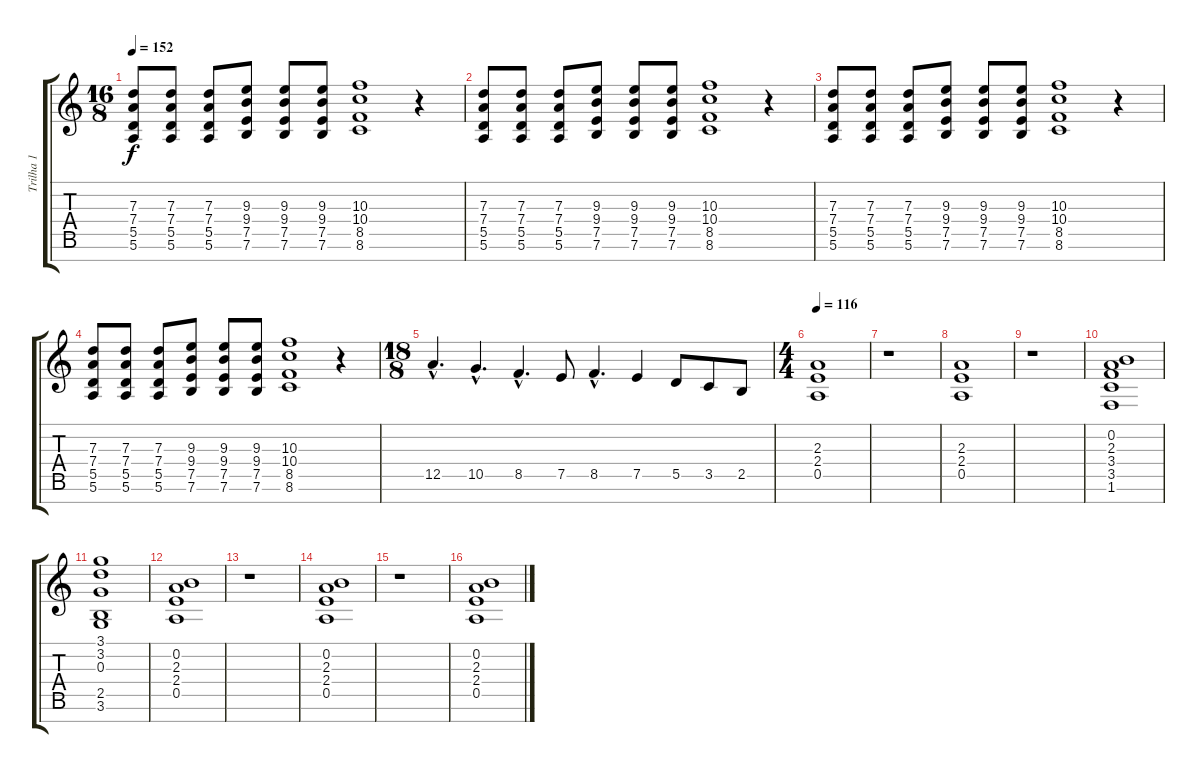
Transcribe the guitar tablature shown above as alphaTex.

\track ("Trilha 1" "Trilha 1") {instrument acousticguitarnylon}
\staff {score tabs}
\tuning (E4 B3 G3 D3 A2 E2 B1) {hide}
\ts (16 8)
\tempo 152
\clef g2
\ks c
(7.3 7.4 5.5 5.6).8{dy f} (7.3 7.4 5.5 5.6).8 (7.3 7.4 5.5 5.6).8 (9.3 9.4 7.5 7.6).8 (9.3 9.4 7.5 7.6).8 (9.3 9.4 7.5 7.6).8 (10.3 10.4 8.5 8.6).1 r.4 |
(7.3 7.4 5.5 5.6).8 (7.3 7.4 5.5 5.6).8 (7.3 7.4 5.5 5.6).8 (9.3 9.4 7.5 7.6).8 (9.3 9.4 7.5 7.6).8 (9.3 9.4 7.5 7.6).8 (10.3 10.4 8.5 8.6).1 r.4 |
(7.3 7.4 5.5 5.6).8 (7.3 7.4 5.5 5.6).8 (7.3 7.4 5.5 5.6).8 (9.3 9.4 7.5 7.6).8 (9.3 9.4 7.5 7.6).8 (9.3 9.4 7.5 7.6).8 (10.3 10.4 8.5 8.6).1 r.4 |
(7.3 7.4 5.5 5.6).8 (7.3 7.4 5.5 5.6).8 (7.3 7.4 5.5 5.6).8 (9.3 9.4 7.5 7.6).8 (9.3 9.4 7.5 7.6).8 (9.3 9.4 7.5 7.6).8 (10.3 10.4 8.5 8.6).1 r.4 |
\ts (18 8)
12.5{hac}.4{d} 10.5{hac}.4{d} 8.5{hac}.4{d} 7.5.8 8.5{hac}.4{d} 7.5.4 5.5.8 3.5.8 2.5.8 |
\ts (4 4)
\tempo 116
(2.3 2.4 0.5).1 |
r.1 |
(2.3 2.4 0.5).1 |
r.1 |
(0.2 2.3 3.4 3.5 1.6).1 |
(3.1 3.2 0.3 2.5 3.6).1 |
(0.2 2.3 2.4 0.5).1 |
r.1 |
(0.2 2.3 2.4 0.5).1 |
r.1 |
(0.2 2.3 2.4 0.5).1
